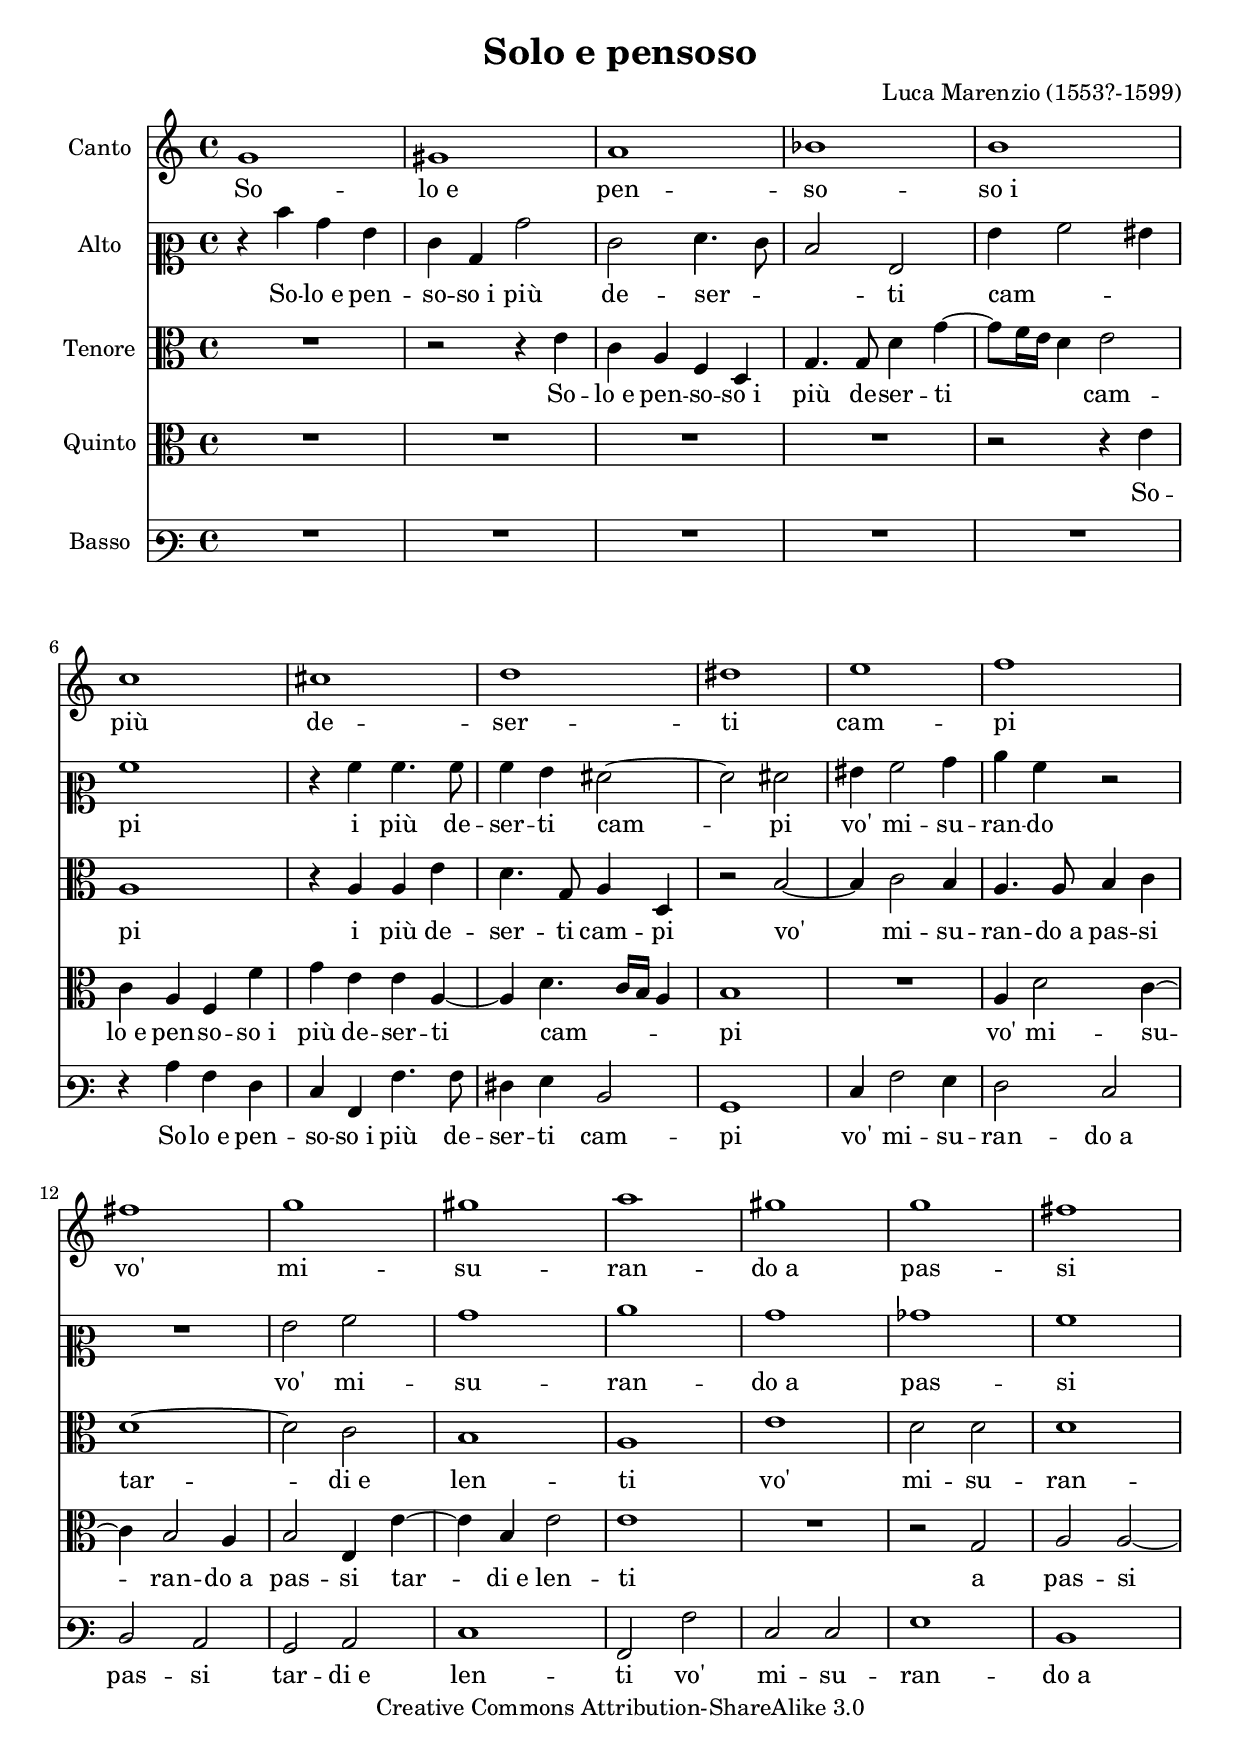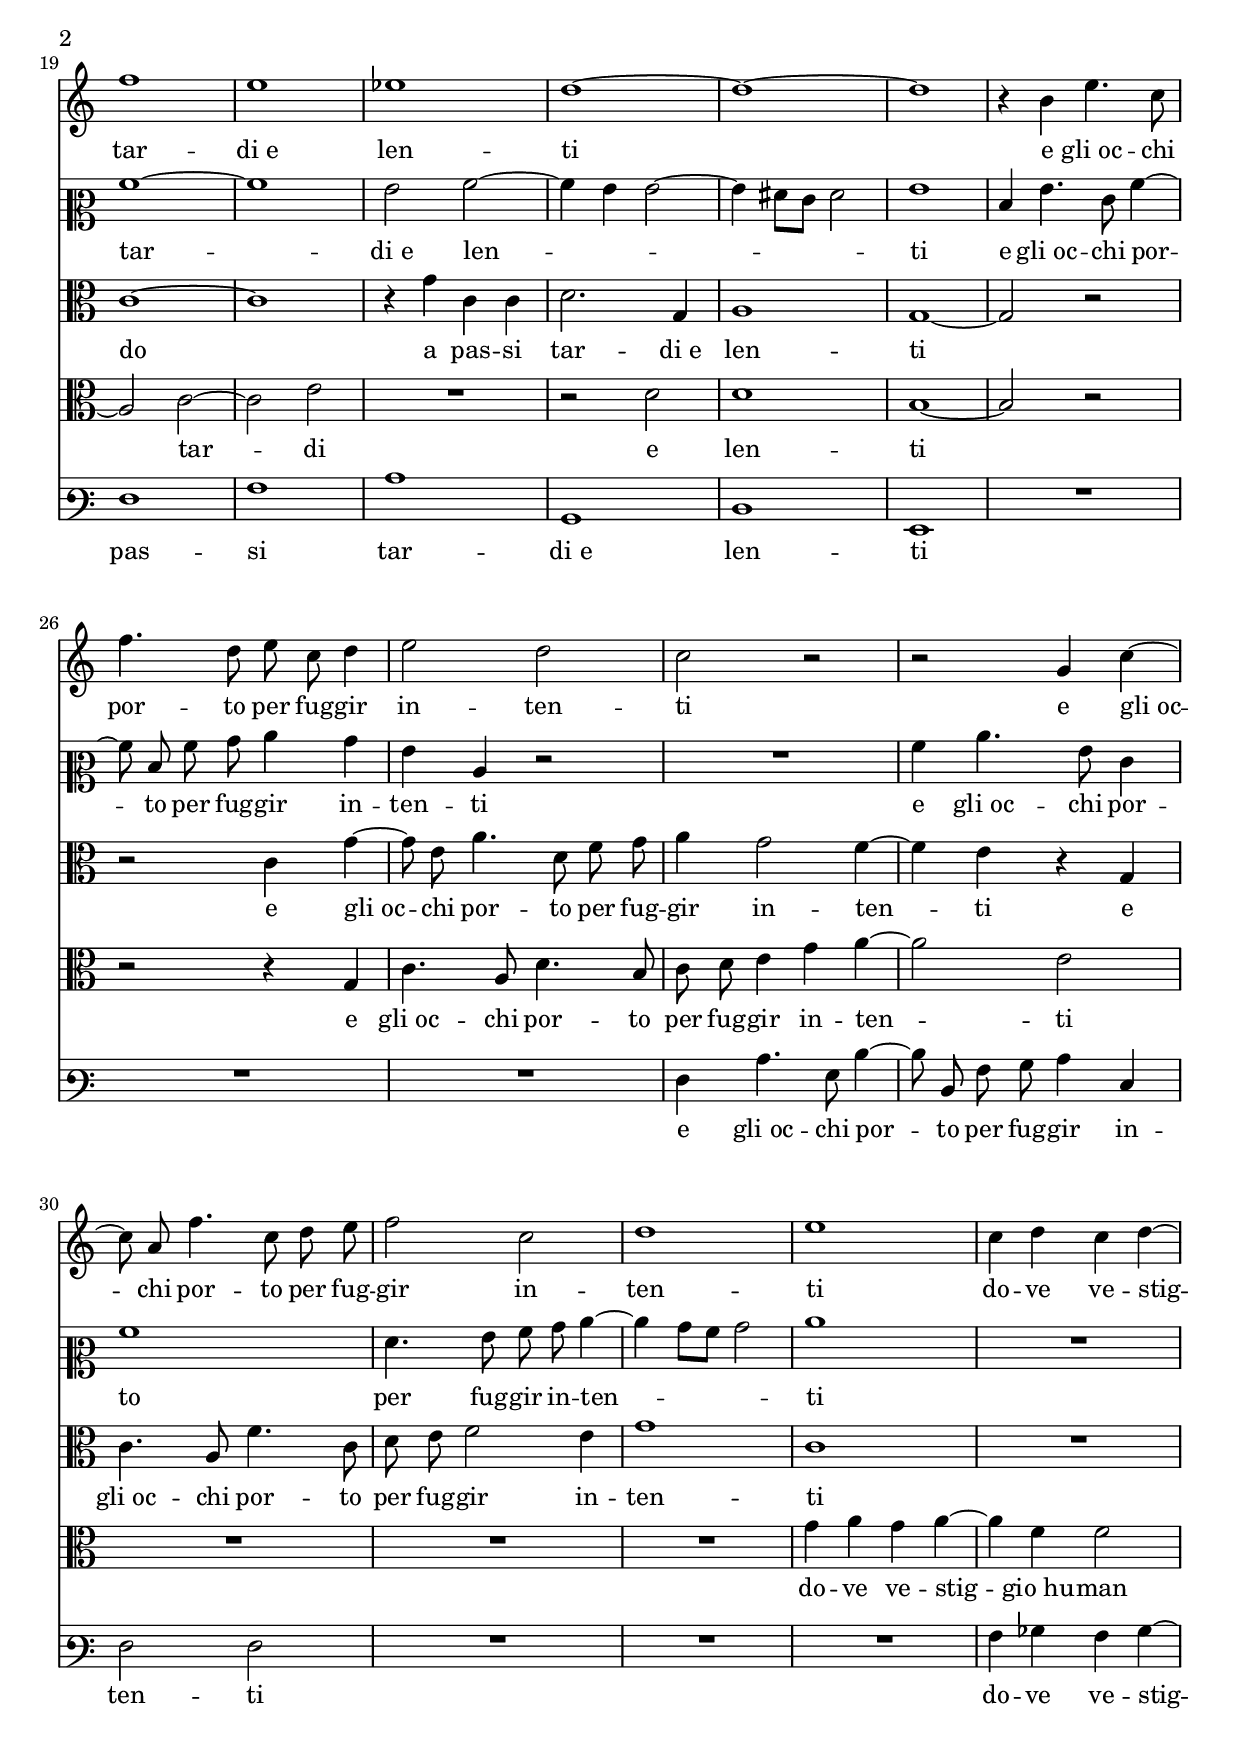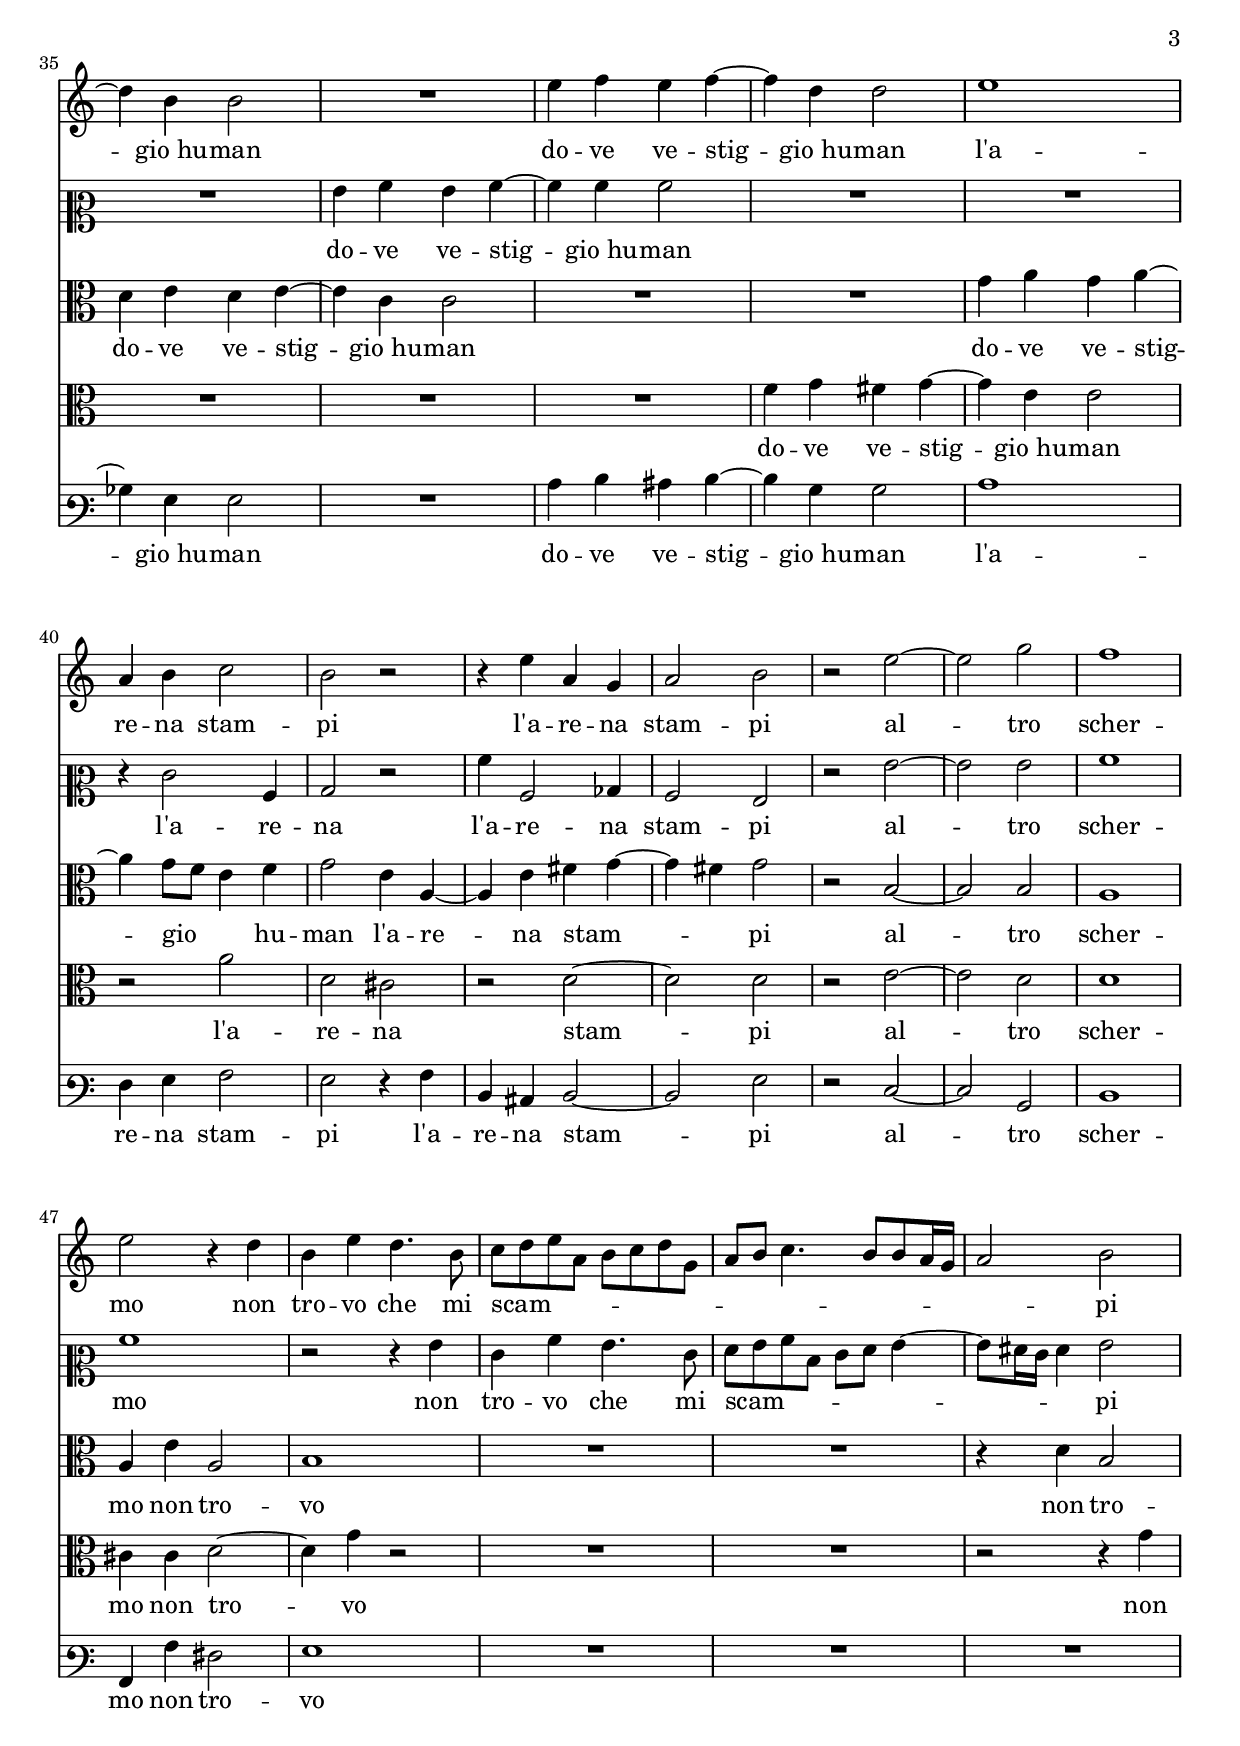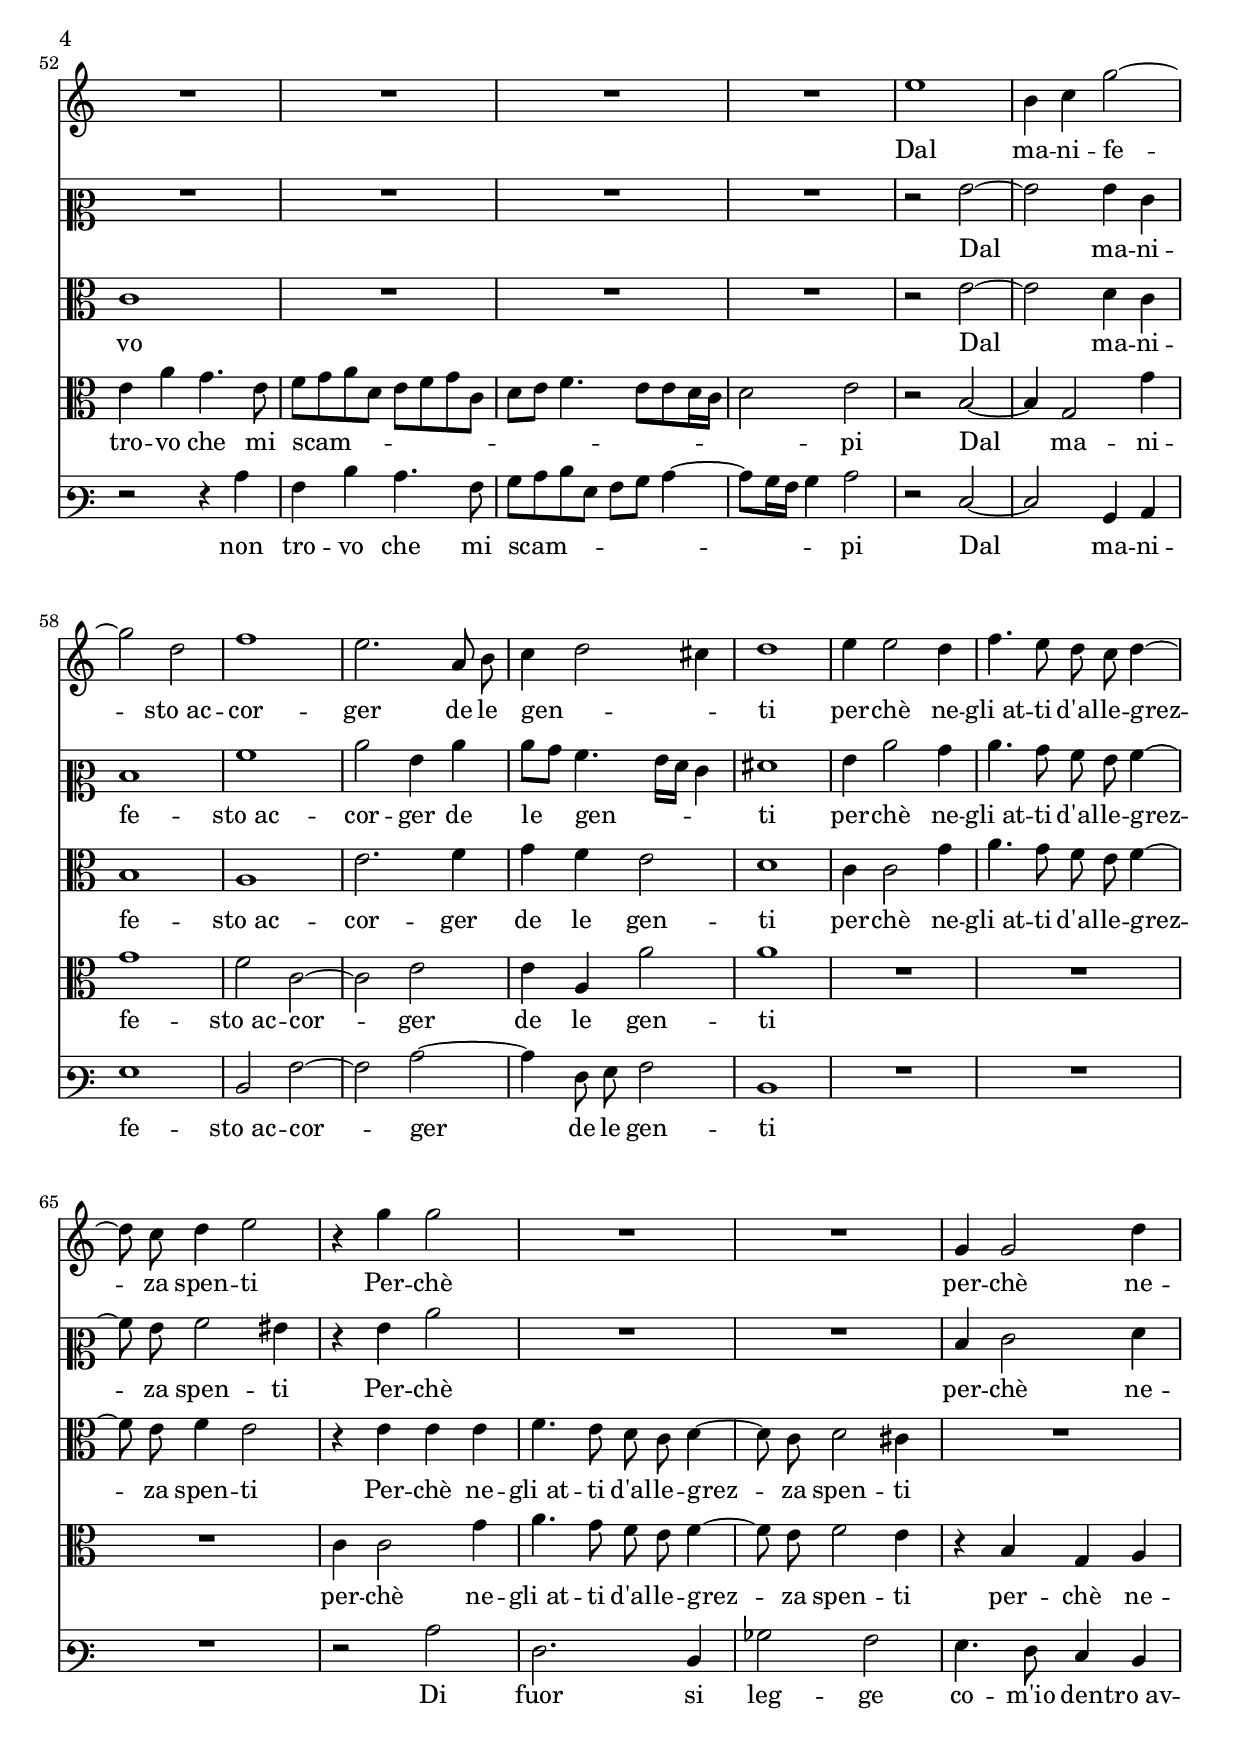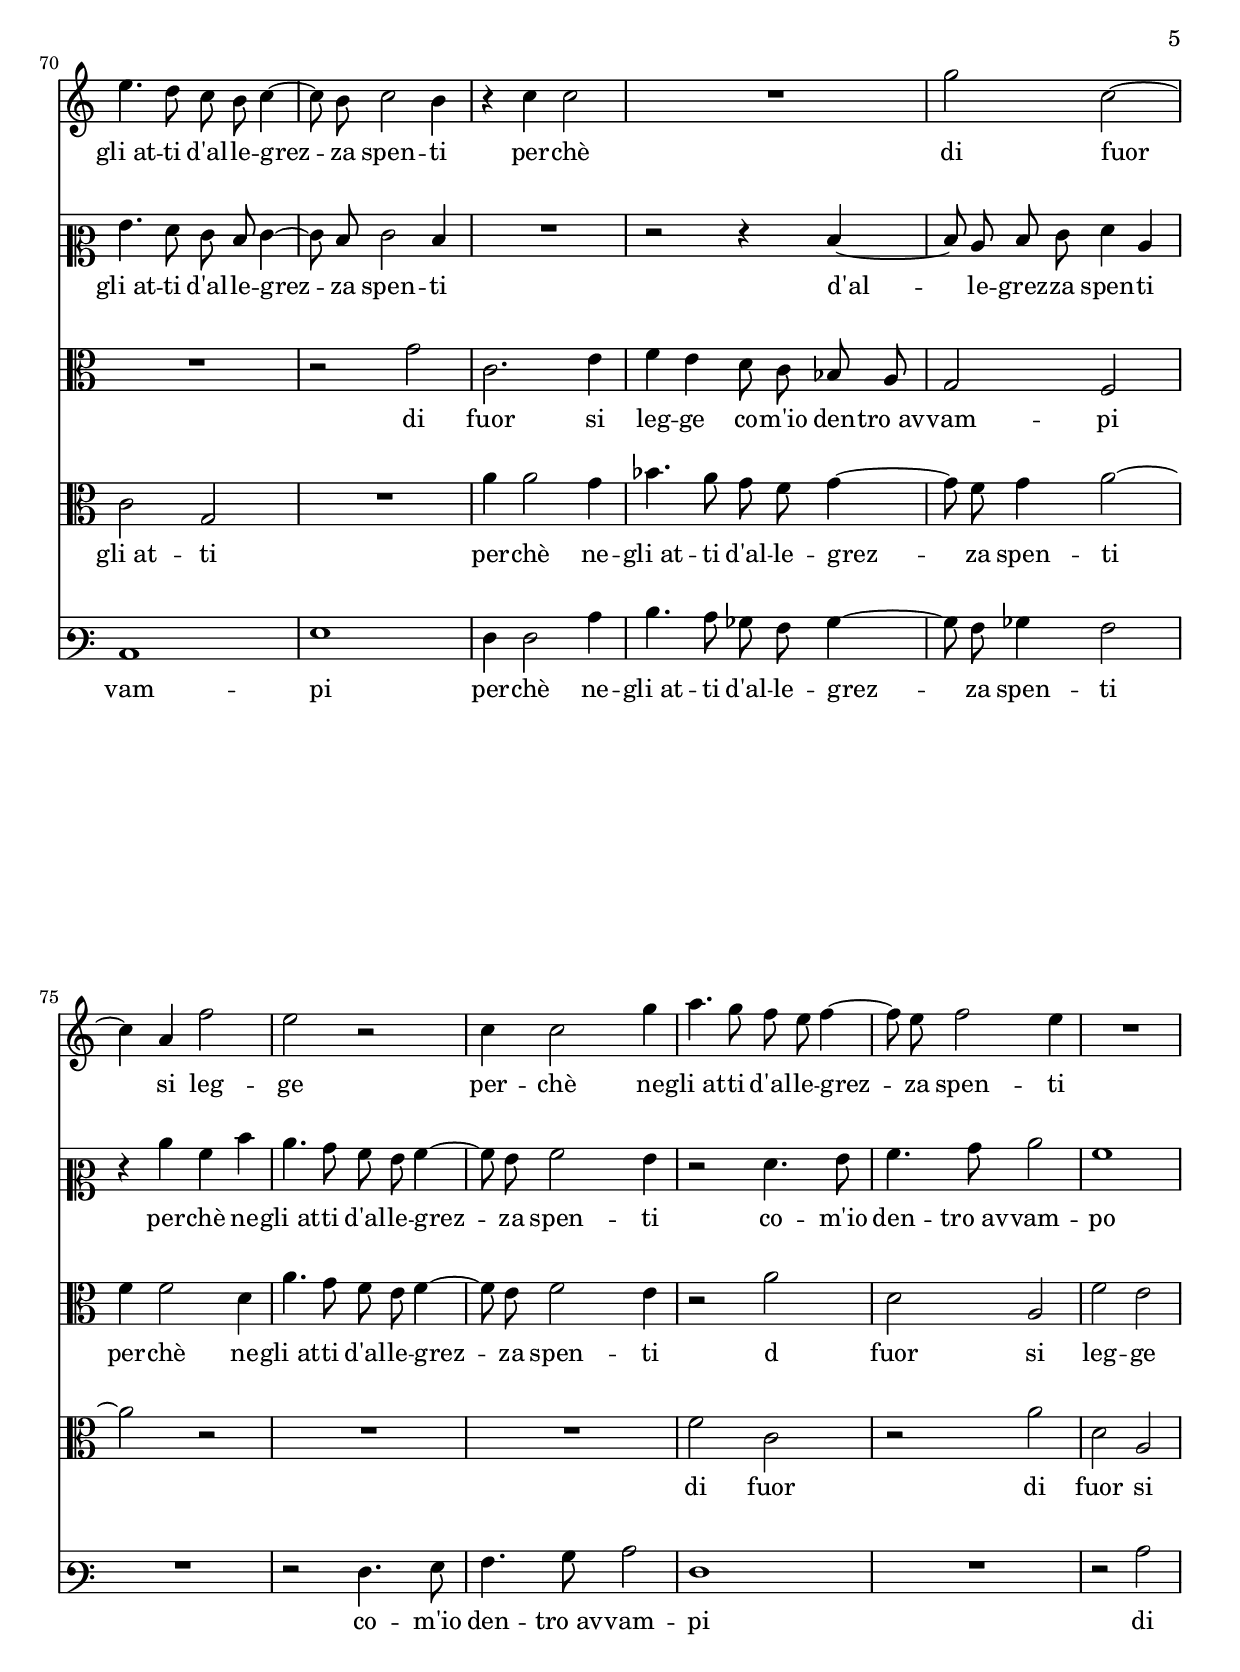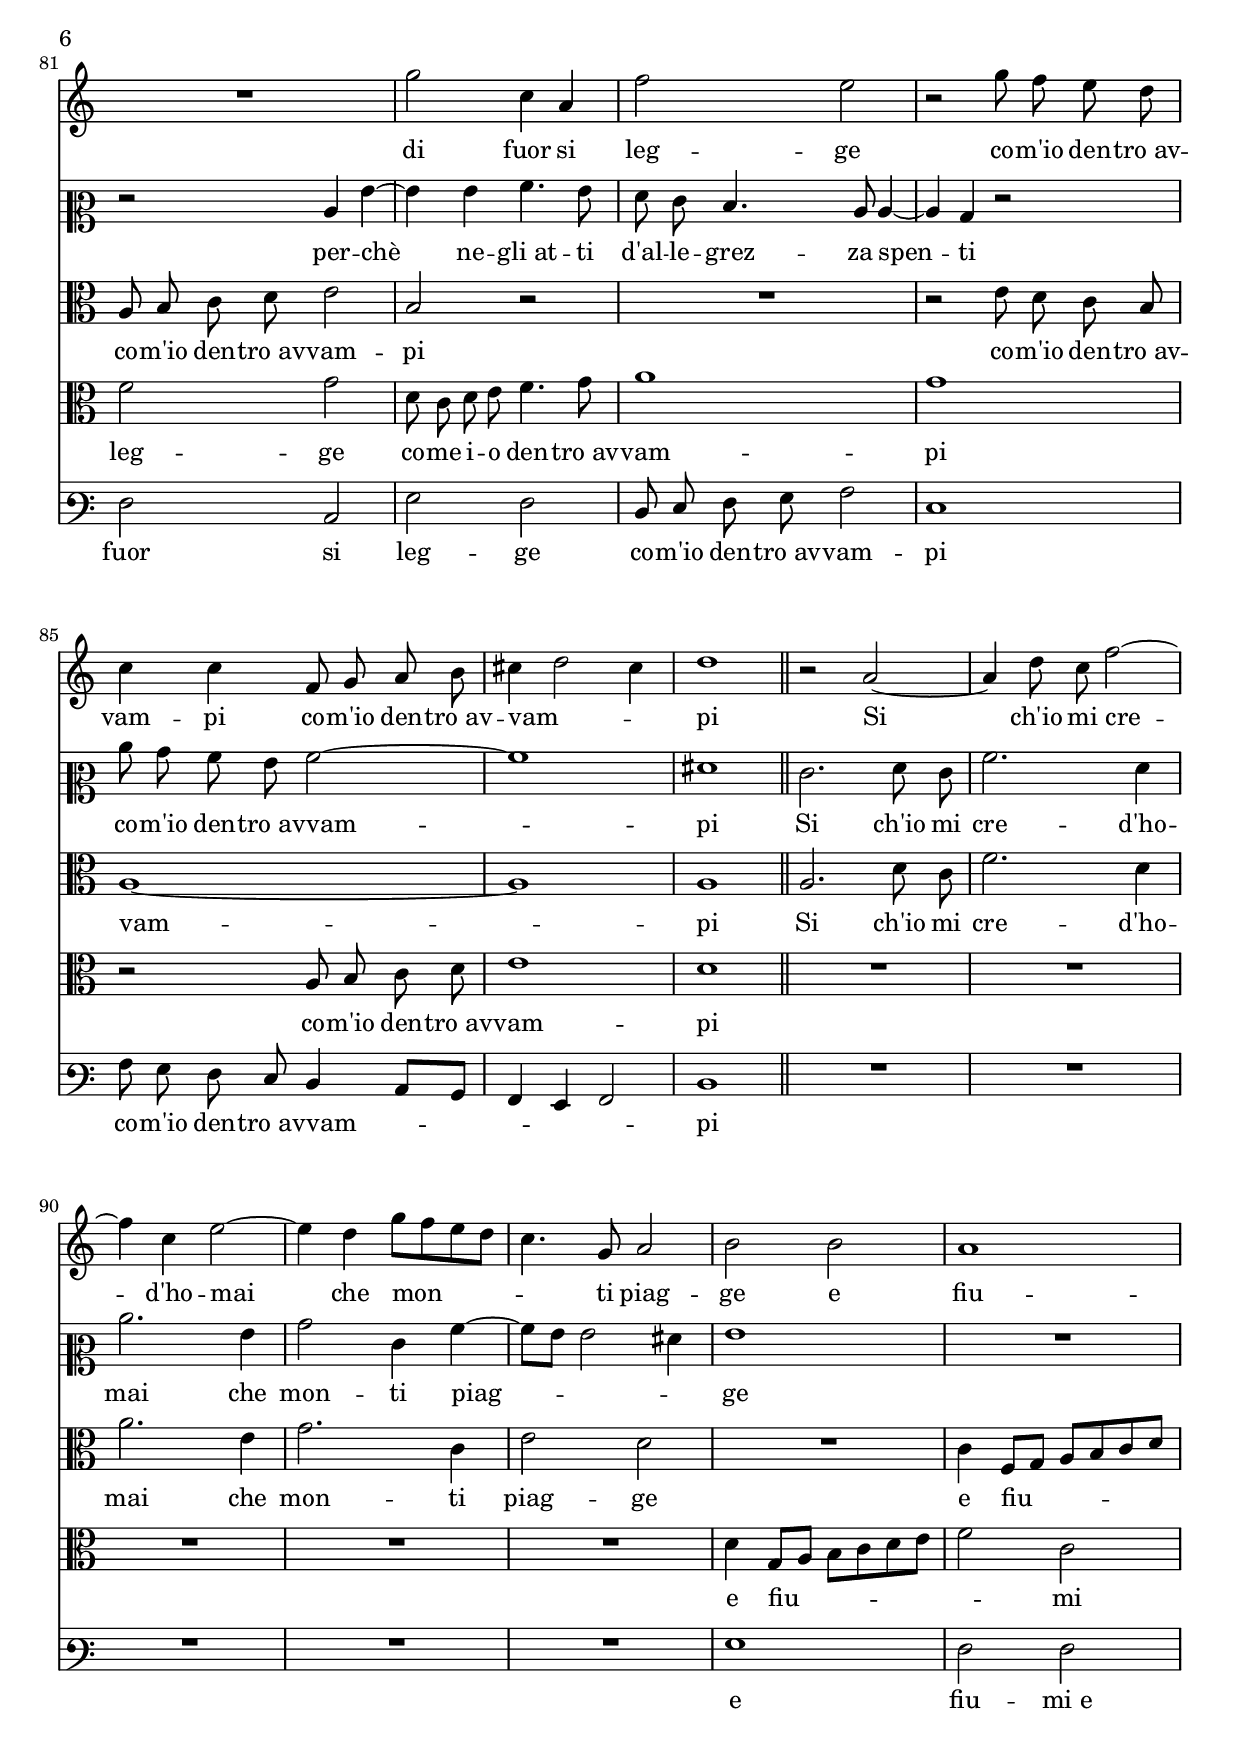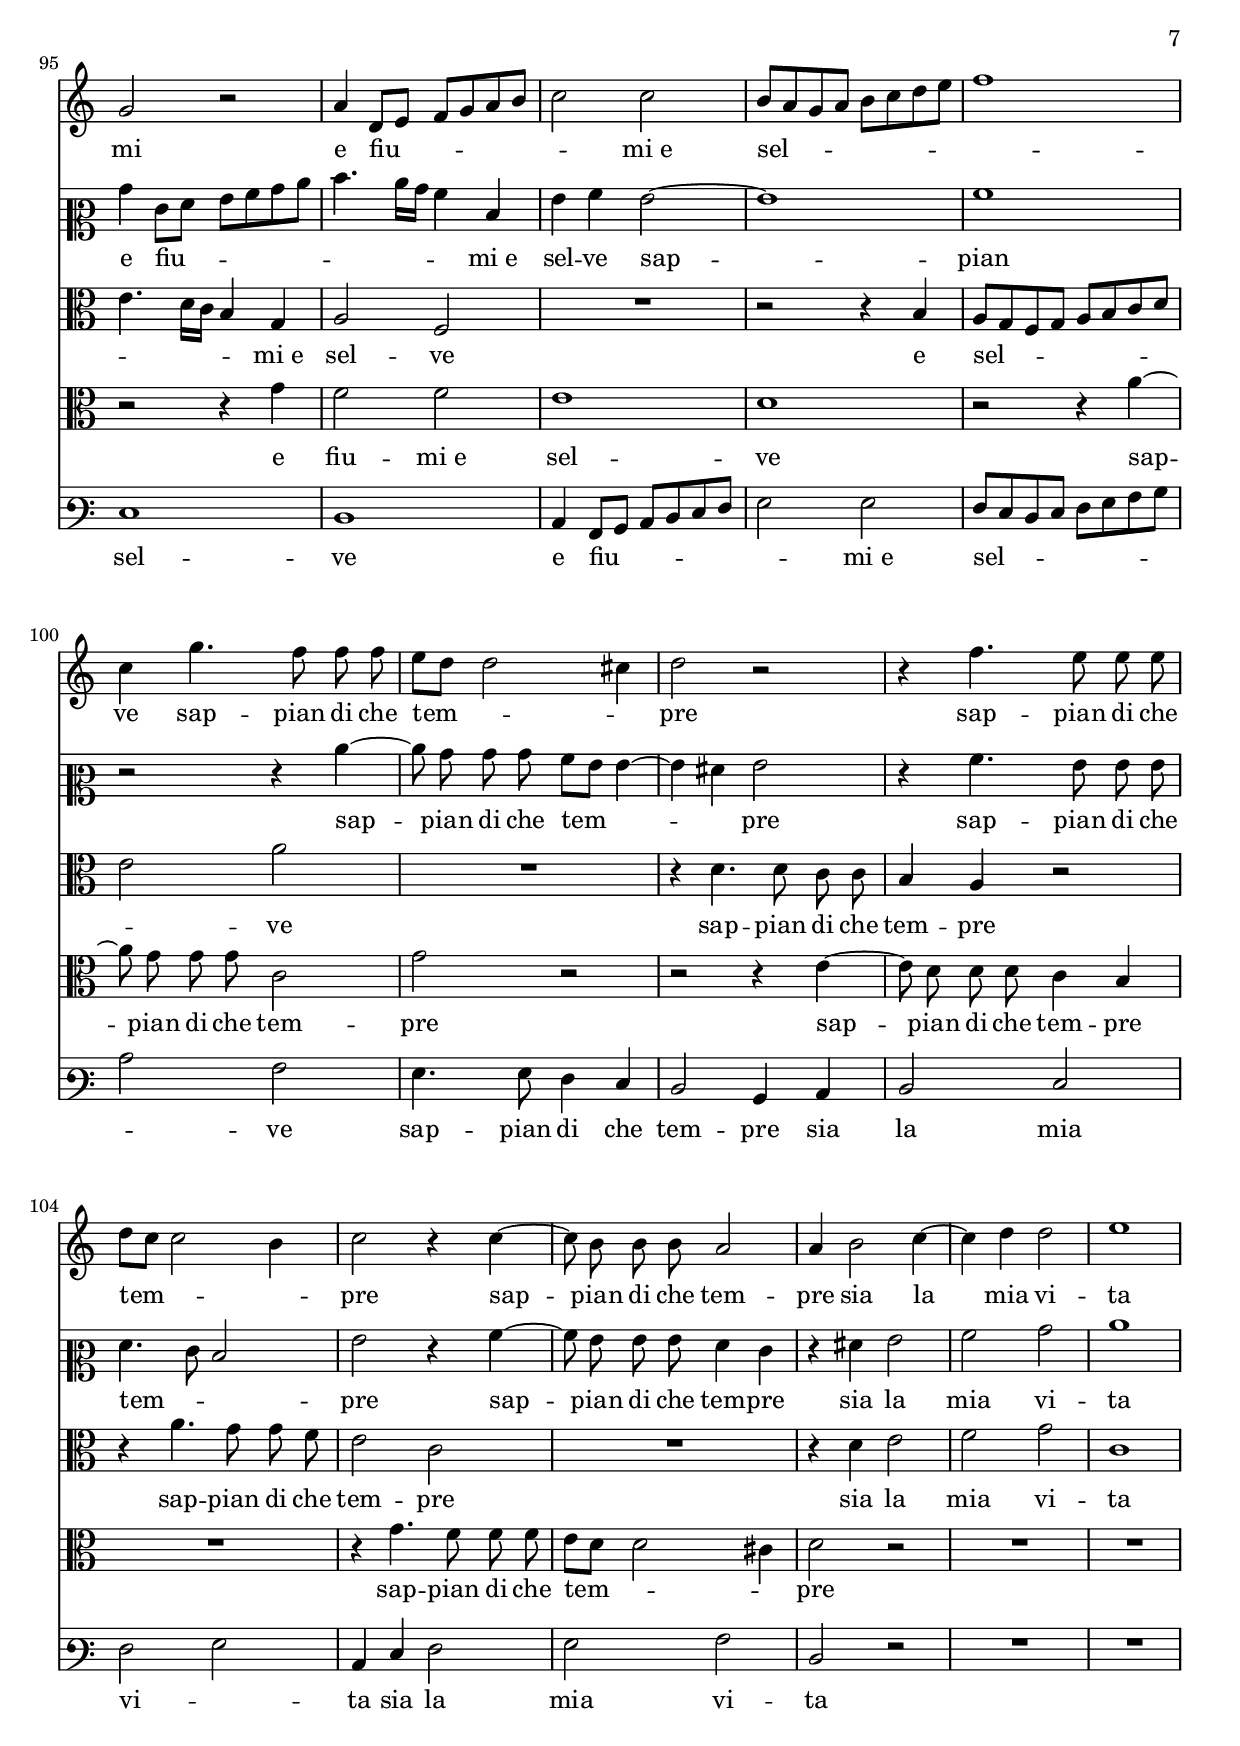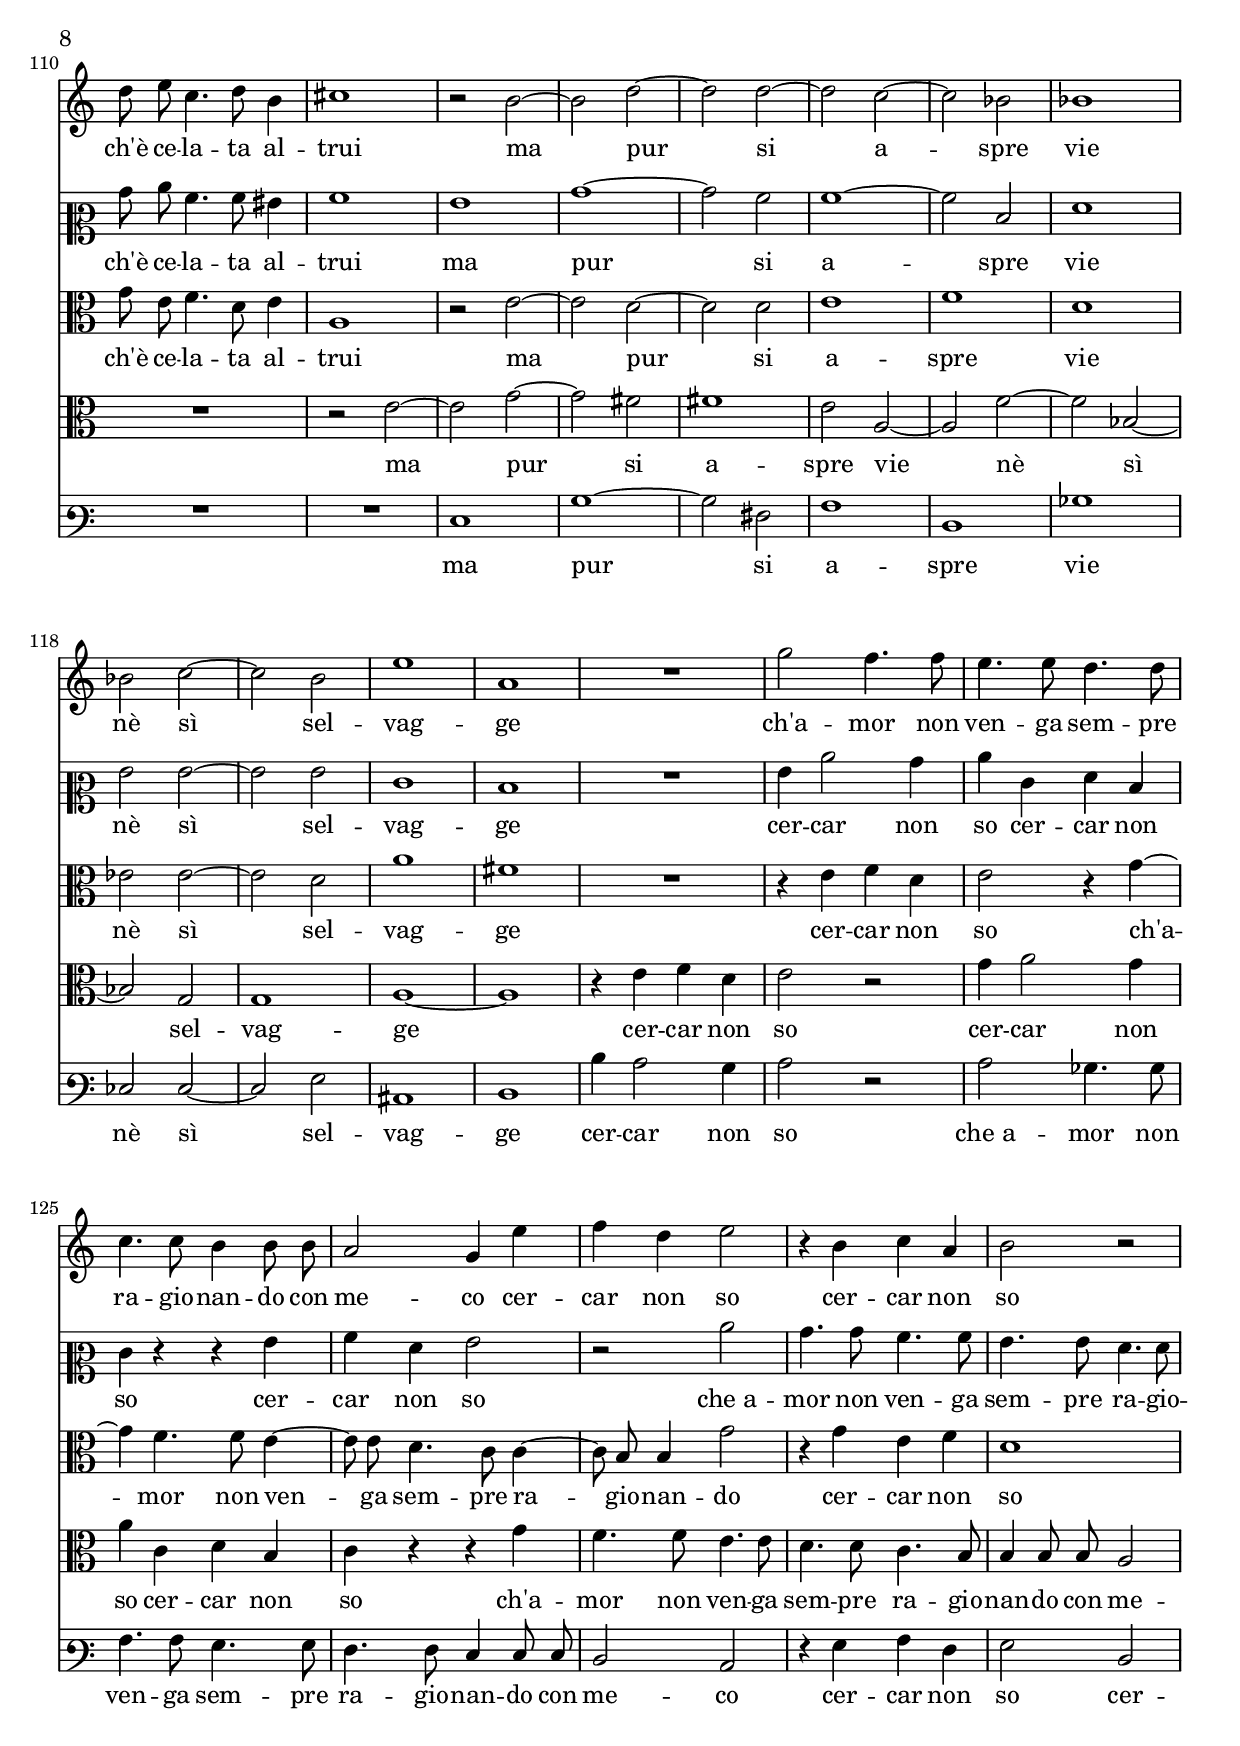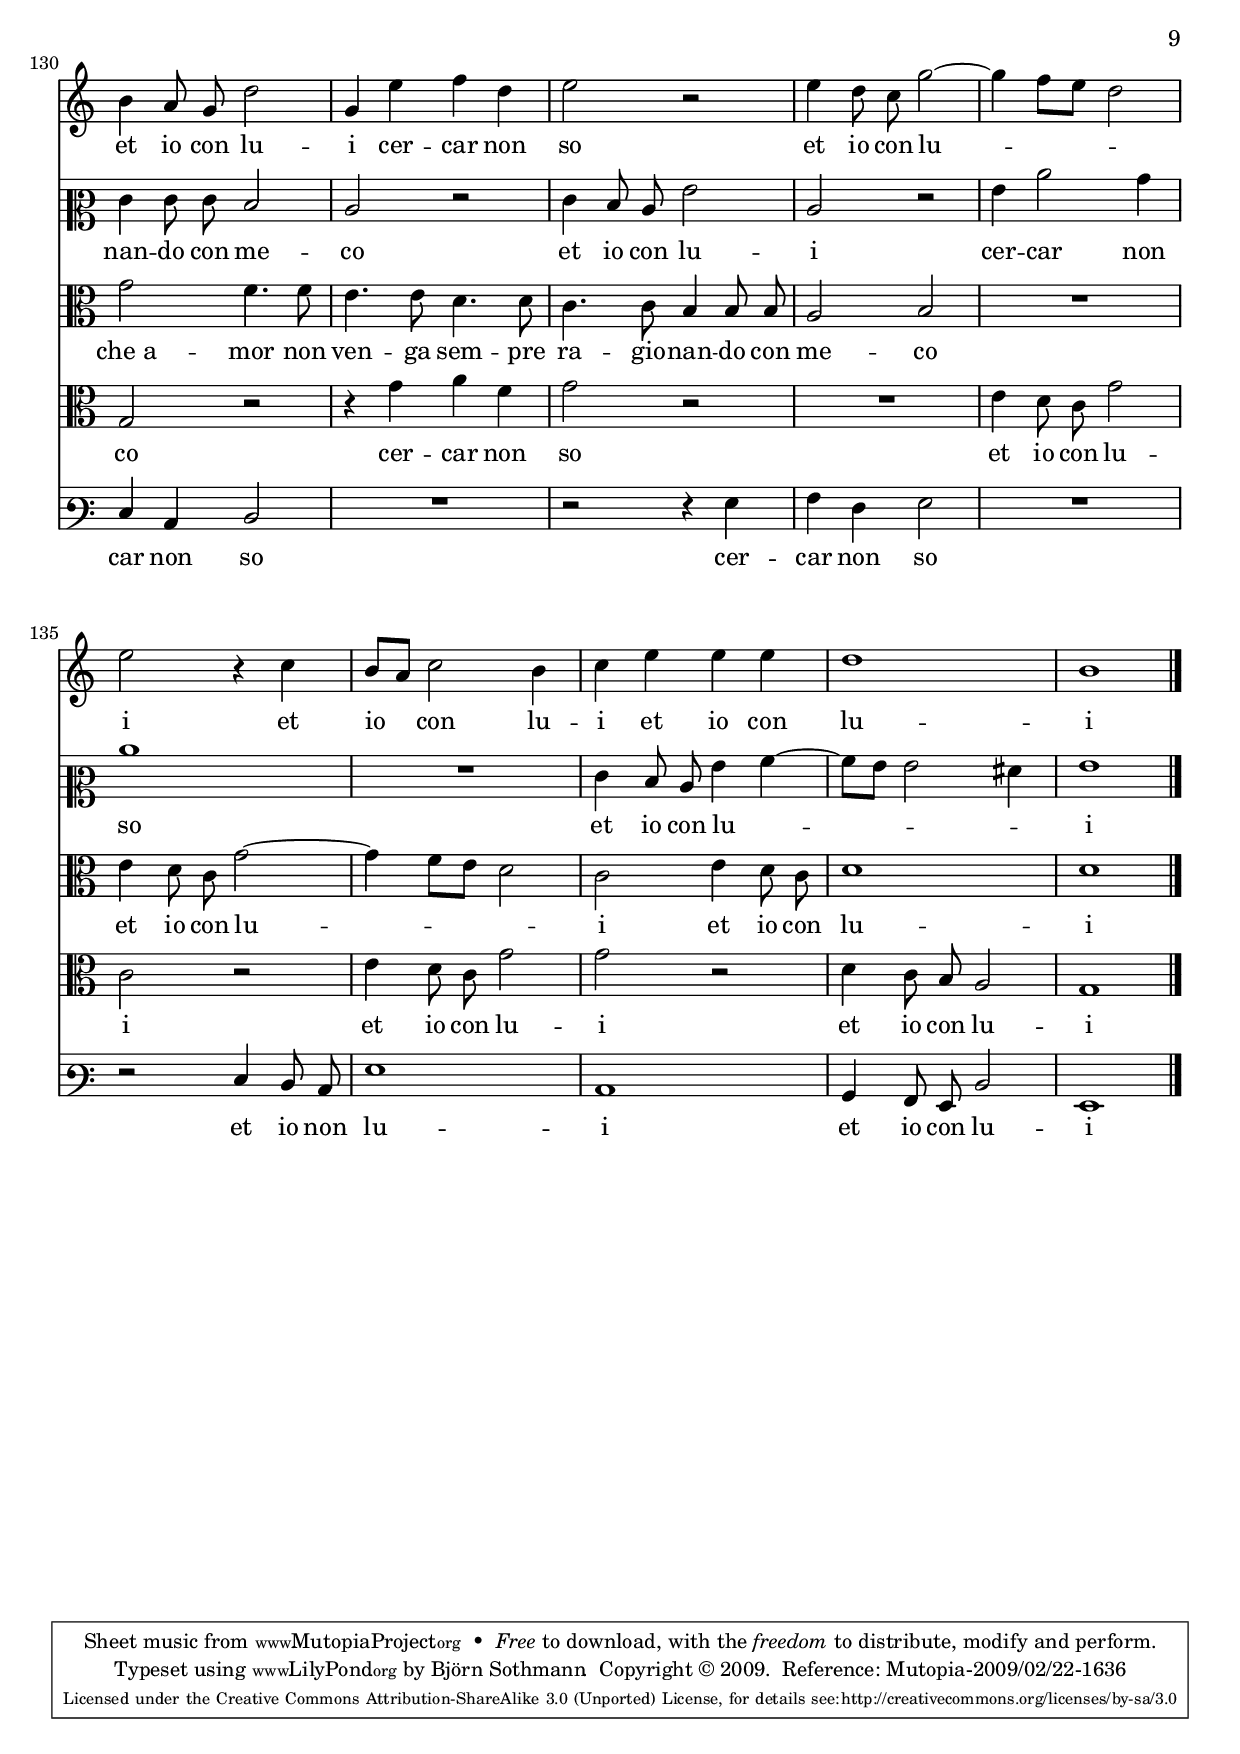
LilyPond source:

\version "2.12.1"

\header {
	title = "Solo e pensoso"
	composer = "Luca Marenzio (1553?-1599)"
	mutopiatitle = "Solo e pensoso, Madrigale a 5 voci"
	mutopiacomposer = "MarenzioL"
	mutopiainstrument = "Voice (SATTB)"
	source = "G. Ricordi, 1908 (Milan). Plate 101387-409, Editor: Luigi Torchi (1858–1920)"
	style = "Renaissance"
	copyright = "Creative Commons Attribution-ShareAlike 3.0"
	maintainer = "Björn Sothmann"
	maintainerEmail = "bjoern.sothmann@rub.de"
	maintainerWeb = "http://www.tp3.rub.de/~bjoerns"
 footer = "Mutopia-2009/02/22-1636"
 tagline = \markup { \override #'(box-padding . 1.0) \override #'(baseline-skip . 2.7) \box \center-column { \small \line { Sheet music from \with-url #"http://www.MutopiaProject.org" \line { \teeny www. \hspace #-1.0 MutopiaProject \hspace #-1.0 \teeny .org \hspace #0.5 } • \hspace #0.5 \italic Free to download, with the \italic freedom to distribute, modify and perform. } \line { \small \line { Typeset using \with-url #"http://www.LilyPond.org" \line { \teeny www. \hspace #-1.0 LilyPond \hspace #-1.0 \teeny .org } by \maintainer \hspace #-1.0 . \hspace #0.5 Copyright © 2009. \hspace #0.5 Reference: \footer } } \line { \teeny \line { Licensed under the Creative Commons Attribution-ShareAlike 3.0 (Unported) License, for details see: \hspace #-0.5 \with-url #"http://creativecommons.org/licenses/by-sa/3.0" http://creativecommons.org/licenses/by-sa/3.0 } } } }
}

\include "deutsch.ly"

verseCan= \lyricmode {
So -- lo_e pen -- so -- so_i più de -- ser -- ti cam -- pi vo' mi -- su -- ran -- do_a pas -- si tar -- di_e len -- ti e gli_oc -- chi por -- to per fug -- gir in -- ten -- ti e gli_oc -- chi por -- to per fug -- gir in -- ten -- ti do -- ve ve -- stig -- gio_hu -- man do -- ve ve -- stig -- gio_hu -- man l'a -- re -- na stam -- pi l'a -- re -- na stam -- pi al -- tro scher -- mo non tro -- vo che mi scam -- pi Dal ma -- ni -- fe -- sto_ac -- cor -- ger de le gen -- ti per -- chè ne -- gli_at -- ti d'al -- le -- grez -- za spen -- ti Per -- chè per -- chè ne -- gli_at -- ti d'al -- le -- grez -- za spen -- ti per -- chè di fuor si leg -- ge per -- chè ne -- gli_at -- ti d'al -- le -- grez -- za spen -- ti di fuor si leg -- ge co -- m'io den -- tro_av -- vam -- pi co -- m'io den -- tro_av -- vam -- pi Si ch'io mi cre -- d'ho -- mai che mon -- ti piag -- ge e fiu -- mi e fiu -- mi_e sel -- ve sap -- pian di che tem -- pre sap -- pian di che tem -- pre sap -- pian di che tem -- pre sia la mia vi -- ta ch'è ce -- la -- ta al -- trui ma pur si a -- spre vie nè sì sel -- vag -- ge ch'a -- mor non ven -- ga sem -- pre ra -- gio -- nan -- do con me -- co cer -- car non so cer -- car non so et io con lu -- i cer -- car non so et io con lu -- i et io con lu -- i et io con lu -- i
}

verseAlt= \lyricmode {
So -- lo_e pen -- so -- so_i più de -- ser -- ti cam -- pi i più de -- ser -- ti cam -- pi vo' mi -- su -- ran -- do vo' mi -- su -- ran -- do_a pas -- si tar -- di_e len -- ti e gli_oc -- chi por -- to per fug -- gir in -- ten -- ti e gli_oc -- chi por -- to per fug -- gir in -- ten -- ti do -- ve ve -- stig -- gio_hu -- man l'a -- re -- na l'a -- re -- na stam -- pi al -- tro scher -- mo non tro -- vo che mi scam -- pi Dal ma -- ni -- fe -- sto_ac -- cor -- ger de le gen -- ti per -- chè ne -- gli_at -- ti d'al -- le -- grez -- za spen -- ti Per -- chè per -- chè ne -- gli_at -- ti d'al -- le -- grez -- za spen -- ti d'al -- le -- grez -- za spen -- ti per -- chè ne -- gli_at -- ti d'al -- le -- grez -- za spen -- ti co -- m'io den -- tro_av -- vam -- po per -- chè ne -- gli_at -- ti d'al -- le -- grez -- za spen -- ti co -- m'io den -- tro_av -- vam -- pi Si ch'io mi cre -- d'ho -- mai che mon -- ti piag -- ge e fiu -- mi_e sel -- ve sap -- pian sap -- pian di che tem -- pre sap -- pian di che tem -- pre sap -- pian di che tem -- pre sia la mia vi -- ta ch'è ce -- la -- ta al -- trui ma pur si a -- spre vie nè sì sel -- vag -- ge cer -- car non so cer -- car non so cer -- car non so che_a -- mor non ven -- ga sem -- pre ra -- gio -- nan -- do con me -- co et io con lu -- i cer -- car non so et io con lu -- i
}

verseTen= \lyricmode {
So -- lo_e pen -- so -- so_i più de -- ser -- ti cam -- pi i più de -- ser -- ti cam -- pi vo' mi -- su -- ran -- do_a pas -- si tar -- di_e len -- ti vo' mi -- su -- ran -- do a pas -- si tar -- di_e len -- ti e gli_oc -- chi por -- to per fug -- gir in -- ten -- ti e gli_oc -- chi por -- to per fug -- gir in -- ten -- ti do -- ve ve -- stig -- gio_hu -- man do -- ve ve -- stig -- gio hu -- man l'a -- re -- na stam -- pi al -- tro scher -- mo non tro -- vo non tro -- vo Dal ma -- ni -- fe -- sto_ac -- cor -- ger de le gen -- ti per -- chè ne -- gli_at -- ti d'al -- le -- grez -- za spen -- ti Per -- chè ne -- gli_at -- ti d'al -- le -- grez -- za spen -- ti di fuor si leg -- ge co -- m'io den -- tro_av -- vam -- pi per -- chè ne -- gli_at -- ti d'al -- le -- grez -- za spen -- ti d fuor si leg -- ge co -- m'io den -- tro_av -- vam -- pi co -- m'io den -- tro_av -- vam -- pi Si ch'io mi cre -- d'ho -- mai che mon -- ti piag -- ge e fiu -- mi_e sel -- ve e sel -- ve sap -- pian di che tem -- pre sap -- pian di che tem -- pre sia la mia vi -- ta ch'è ce -- la -- ta al -- trui ma pur si a -- spre vie nè sì sel -- vag -- ge cer -- car non so ch'a -- mor non ven -- ga sem -- pre ra -- gio -- nan -- do cer -- car non so che_a -- mor non ven -- ga sem -- pre ra -- gio -- nan -- do con me -- co et io con lu -- i et io con lu -- i
}

verseQui= \lyricmode {
So -- lo_e pen -- so -- so_i più de -- ser -- ti cam -- pi vo' mi -- su -- ran -- do_a pas -- si tar -- di_e len -- ti a pas -- si tar -- di e len -- ti e gli_oc -- chi por -- to per fug -- gir in -- ten -- ti do -- ve ve -- stig -- gio_hu -- man do -- ve ve -- stig -- gio_hu -- man l'a -- re -- na stam -- pi al -- tro scher -- mo non tro -- vo non tro -- vo che mi scam -- pi Dal ma -- ni -- fe -- sto_ac -- cor -- ger de le gen -- ti per -- chè ne -- gli_at -- ti d'al -- le -- grez -- za spen -- ti per -- chè ne -- gli_at -- ti per -- chè ne -- gli_at -- ti d'al -- le -- grez -- za spen -- ti di fuor di fuor si leg -- ge co -- me i -- o den -- tro_av -- vam -- pi co -- m'io den -- tro_av -- vam -- pi e fiu -- mi e fiu -- mi_e sel -- ve sap -- pian di che tem -- pre sap -- pian di che tem -- pre sap -- pian di che tem -- pre ma pur si a -- spre vie nè sì sel -- vag -- ge cer -- car non so cer -- car non so cer -- car non so ch'a -- mor non ven -- ga sem -- pre ra -- gio -- nan -- do con me -- co cer -- car non so et io con lu -- i et io con lu -- i et io con lu -- i
}

verseBas= \lyricmode {
So -- lo_e pen -- so -- so_i più de -- ser -- ti cam -- pi vo' mi -- su -- ran -- do_a pas -- si tar -- di_e len -- ti vo' mi -- su -- ran -- do_a pas -- si tar -- di_e len -- ti e gli_oc -- chi por -- to per fug -- gir in -- ten -- ti do -- ve ve -- stig -- gio_hu -- man do -- ve ve -- stig -- gio_hu -- man l'a -- re -- na stam -- pi l'a -- re -- na stam -- pi al -- tro scher -- mo non tro -- vo non tro -- vo che mi scam -- pi Dal ma -- ni -- fe -- sto_ac -- cor -- ger de le gen -- ti Di fuor si leg -- ge co -- m'io den -- tro_av -- vam -- pi per -- chè ne -- gli_at -- ti d'al -- le -- grez -- za spen -- ti co -- m'io den -- tro_av -- vam -- pi di fuor si leg -- ge co -- m'io den -- tro_av -- vam -- pi co -- m'io den -- tro_av -- vam -- pi e fiu -- mi_e sel -- ve e fiu -- mi_e sel -- ve sap -- pian di che tem -- pre sia la mia vi -- ta sia la mia vi -- ta ma pur si a -- spre vie nè sì sel -- vag -- ge cer -- car non so che_a -- mor non ven -- ga sem -- pre ra -- gio -- nan -- do con me -- co cer -- car non so cer -- car non so cer -- car non so et io non lu -- i et io con lu -- i
}


staffCanto = \new Staff  {
	\time 4/4
	\override Score.MetronomeMark #'stencil = ##f
	\tempo 4 = 120 
	\set Staff.instrumentName="Canto"
	\set Staff.midiInstrument="oboe"
	\key c \major
	\clef treble
	\relative c'' { 	
		\context Voice = "melodyCan" {
			\dynamicUp
			\autoBeamOff
			g1 |
			gis |
			a |
			b |
			h |
			c |
			cis |
			d |
			dis |
			e |
			f |
			fis |
			g |
			gis |
			a |
			gis |
			g |
			fis |
			f |
			e |
			es |
			d~ |
			d~ |
			d |
			r4 h e4. c8 |
			f4. d8 e c d4 |
			e2 d |
			c r |
			r g4 c~ |
			c8 a f'4. c8 d e |
			f2 c |
			d1 |
			e |
			c4 d c d~ |
			d h h2 |
			R1 |
			e4 f e f~ |
			f d d2 |
			e1 |
			a,4 h c2 |
			h r |
			r4 e a, g |
			a2 h |
			r e2~ |
			e g |
			f1 e2 r4 d |
			h e d4. h8 |
			c[\melisma d e a,] h[ c d g,] |
			a[ h] c4. h8[ h a16 g] |
			a2\melismaEnd h |
			R1*4 |
			e1 |
			h4 c g'2~ |
			g d |
			f1 |
			e2. a,8 h |
			c4\melisma d2 cis4\melismaEnd |
			d1 |
			e4 e2 d4 |
			f4. e8 d c d4~ |
			d8 c d4 e2 |
			r4 g g2 |
			R1*2 |
			g,4 g2 d'4 |
			e4. d8 c h c4~ |
			c8 h c2 h4 |
			r4 c c2 |
			R1 |
			g'2 c,~ |
			c4 a f'2 |
			e r |
			c4 c2 g'4 |
			a4. g8 f e f4~ |
			f8 e f2 e4 |
			R1*2 |
			g2 c,4 a |
			f'2 e |
			r g8 f e d |
			c4 c f,8 g a h |
			cis4\melisma d2 cis4\melismaEnd |
			d1 \bar "||"
			r2 a~ |
			a4 d8 c f2~ |
			f4 c e2~ |
			e4 d g8[\melisma f e d] |
			c4.\melismaEnd g8 a2 |
			h h |
			a1 |
			g2 r |
			a4 d,8[\melisma e] f[ g a h] |
			c2\melismaEnd c |
			h8[\melisma a g a ] h[ c d e] |
			f1\melismaEnd |
			c4 g'4. f8 f f |
			e[\melisma d] d2 cis4\melismaEnd |
			d2 r |
			r4 f4. e8 e e |
			d[\melisma c] c2 h4\melismaEnd |
			c2 r4 c~ |
			c8 h h h a2 |
			a4 h2 c4~ |
			c d d2 |
			e1 |
			d8 e c4. d8 h4 |
			cis1 |
			r2 h~ |
			h d~ |
			d d~ |
			d c~ |
			c b |
			b1 |
			b2 c~ |
			c h |
			e1 |
			a, |
			R1 |
			g'2 f4. f8 |
			e4. e8 d4. d8 |
			c4. c8 h4 h8 h |
			a2 g4 e' |
			f d e2 |
			r4 h c a |
			h2 r |
			h4 a8 g d'2 |
			g,4 e' f d |
			e2 r |
			e4 d8 c g'2~\melisma |
			g4 f8[ e] d2\melismaEnd |
			e r4 c |
			h8[ a] c2 h4 |
			c e e e |
			d1 |
			h |
		}

	\bar "|."
	}

}

staffAlto = \new Staff  {
	\set Staff.instrumentName="Alto"
	\set Staff.midiInstrument="oboe"
	\key c \major
	\clef mezzosoprano
	\relative c'' { 	
		\context Voice = "melodyAlt" {
			\dynamicUp
			\autoBeamOff
			r4 d h g |
			e h h'2 |
			e, f4.\melisma e8 |
			d2\melismaEnd g, |
			g'4\melisma a2 gis4\melismaEnd |
			a1 |
			r4 a a4. a8 |
			a4 g fis2~ |
			fis fis |
			gis4 a2 h4 |
			c a r2 |
			R1 |
			g2 a |
			h1 |
			c |
			h |
			b |
			a |
			a~ |
			a |
			g2 a~\melisma |
			a4 g g2~ |
			g4 fis8[ e] fis2\melismaEnd |
			g1 |
			d4 g4. e8 a4~ |
			a8 d, a' h c4 h |
			g c, r2 |
			R1 |
			a'4 c4. g8 e4 |
			a1 |
			f4. g8 a h c4~\melisma |
			c h8[ a] h2\melismaEnd |
			c1 |
			R1*2 |
			g4 a g a~ |
			a a a2 |
			R1*2 |
			r4 e2 a,4 |
			h2 r |
			a'4 a,2 b4 |
			a2 g |
			r g'~ |
			g g |
			a1 |
			a |
			r2 r4 g |
			e a g4. e8 |
			f[\melisma g a d,] e[ f] g4~ |
			g8[ fis16 e] fis4\melismaEnd g2 |
			R1*4 |
			r2 g~ |
			g g4 e |
			d1 |
			a' |
			c2 g4 c |
			c8[ h] a4.\melisma g16[ f] e4\melismaEnd |
			fis1 |
			g4 c2 h4 |
			c4. h8 a g a4~ |
			a8 g a2 gis4 |
			r4 g c2 |
			R1*2 |
			d,4 e2 f4 |
			g4. f8 e d e4~ |
			e8 d e2 d4 |
			R1 |
			r2 r4 d~ |
			d8 c d e f4 c |
			r c' a d |
			c4. h8 a g a4~ |
			a8 g a2 g4 |
			r2 f4. g8 |
			a4. h8 c2 |
			a1 |
			r2 c,4 g'~ |
			g g a4. g8 |
			f e d4. c8 c4~|
			c h r2 |
			c'8 h a g a2~ |
			a1 |
			fis \bar "||"
			e2. f8 e |
			a2. f4 |
			c'2. g4 |
			h2 e,4 a~\melisma |
			a8[ g] g2 fis4\melismaEnd |
			g1 |
			R1 |
			h4 e,8[\melisma f] g[ a h c] |
			d4. c16[ h] a4\melismaEnd d,4 |
			g4 a g2~ |
			g1 |
			a |
			r2 r4 c~ |
			c8 h h h a[\melisma g] g4~ |
			g fis\melismaEnd g2 |
			r4 a4. g8 g g |
			f4.\melisma e8 d2\melismaEnd |
			g2 r4 a~ |
			a8 g g g f4 e |
			r fis g2 |
			a h |
			c1 |
			h8 c a4. a8 gis4 |
			a1 |
			g |
			h~ |
			h2 a |
			a1~ |
			a2 d, |
			f1 |
			g2 g~ |
			g g |
			e1 |
			d |
			R1 |
			g4 c2 h4 |
			c e, f d |
			e r r g |
			a f g2 |
			r c |
			h4. h8 a4. a8 |
			g4. g8 f4. f8 |
			e4 e8 e d2 |
			c r |
			e4 d8 c g'2 |
			c, r |
			g'4 c2 h4 |
			c1 |
			R1 |
			e,4 d8 c g'4\melisma a~ |
			a8[ g] g2 fis4\melismaEnd |
			g1 |
		}

	\bar "|."
	}

}

staffTenore = \new Staff  {
	\set Staff.instrumentName="Tenore"
	\set Staff.midiInstrument="oboe"
	\key c \major
	\clef alto
	\relative c' { 	
		\context Voice = "melodyTen" {
			\dynamicUp
			\autoBeamOff
			R1 |
			r2 r4 e |
			c a f d |
			g4. g8 d'4 g~\melisma |
			g8[ f16 e] d4\melismaEnd e2 |
			a,1 |
			r4 a a e' |
			d4. g,8 a4 d, |
			r2 h'~ |
			h4 c2 h4 |
			a4. a8 h4 c |
			d1~ |
			d2 c |
			h1 |
			a |
			e' |
			d2 d |
			d1 |
			c~ |
			c |
			r4 g' c, c |
			d2. g,4 |
			a1 |
			g~ |
			g2 r |
			r2 c4 g'~ |
			g8 e a4. d,8 f g |
			a4 g2 f4~ |
			f e r g, |
			c4. a8 f'4. c8 |
			d e f2 e4 |
			g1 |
			c, |
			R1 |
			d4 e d e~ |
			e c c2 |
			R1*2 |
			g'4 a g a~ |
			a g8[\melisma f] e4\melismaEnd f |
			g2 e4 a,~ |
			a4 e' fis\melisma g~ |
			g fis\melismaEnd g2 |
			r h,~ |
			h h |
			a1 |
			a4 e' a,2 |
			h1 |
			R1*2 |
			r4 d h2 |
			c1 |
			R1*3 |
			r2 e~ |
			e d4 c |
			h1 |
			a |
			e'2. f4 |
			g f e2 |
			d1 |
			c4 c2 g'4 |
			a4. g8 f e f4~ |
			f8 e f4 e2 |
			r4 e e e |
			f4. e8 d c d4~ |
			d8 c d2 cis4 |
			R1*2 |
			r2 g' |
			c,2. e4 |
			f4 e d8 c b a |
			g2 f |
			f'4 f2 d4 |
			a'4. g8 f e f4~ |
			f8 e f2 e4 |
			r2 a |
			d, a |
			f' e |
			a,8 h c d e2 |
			h r |
			R1 |
			r2 e8 d c h |
			a1~ |
			a |
			a \bar "||" |
			a2. d8 c |
			f2. d4 |
			a'2. e4 |
			g2. c,4 |
			e2 d |
			R1 |
			c4 f,8[\melisma g] a[ h c d] |
			e4. d16[c] h4\melismaEnd g |
			a2 f |
			R1 |
			r2 r4 h |
			a8[\melisma g f g] a[ h c d] |
			e2\melismaEnd a |
			R1 |
			r4 d,4. d8 c c |
			h4 a r2 |
			r4 a'4. g8 g f |
			e2 c |
			R1 |
			r4 d e2 |
			f g |
			c,1 |
			g'8 e f4. d8 e4 |
			a,1 |
			r2 e'~ |
			e d~ |
			d d |
			e1 |
			f |
			d |
			es2 es~ |
			es d |
			a'1 |
			fis |
			R1 |
			r4 e f d |
			e2 r4 g~ |
			g f4. f8 e4~ |
			e8 e d4. c8 c4~ |
			c8 h h4 g'2 |
			r4 g e f |
			d1 |
			g2 f4. f8 |
			e4. e8 d4. d8 |
			c4. c8 h4 h8 h 
			a2 h |
			R1 |
			e4 d8 c g'2~\melisma |
			g4 f8[ e] d2\melismaEnd |
			c e4 d8 c |
			d1 |
			d |
		}

	\bar "|."
	}

}

staffQuinto = \new Staff  {
	\set Staff.instrumentName="Quinto"
	\set Staff.midiInstrument="oboe"
	\key c \major
	\clef alto
	\relative c' { 	
		\context Voice = "melodyQui" {
			\dynamicUp
			\autoBeamOff
			R1*4 |
			r2 r4 e |
			c a f f' |
			g e e a,~ |
			a d4.\melisma c16[ h] a4\melismaEnd |
			h1 |
			R1 |
			a4 d2 c4~ |
			c h2 a4 |
			h2 e,4 e'~ |
			e h e2 |
			e1 |
			R1 |
			r2 g, |
			a a~ |
			a c~ |
			c e |
			R1 |
			r2 d |
			d1 |
			h~ |
			h2 r |
			r2 r4 g4 |
			c4. a8 d4. h8 |
			c d e4 g a~ |
			a2 e |
			R1*3 |
			g4 a g a~ |
			a f f2 |
			R1*3 |
			f4 g fis g~ |
			g e e2 |
			r a |
			d, cis |
			r2 d~ |
			d d |
			r e~ |
			e d |
			d1 |
			cis4 cis d2~ |
			d4 g r2 |
			R1*2 |
			r2 r4 g |
			e a g4. e8 |
			f8[\melisma g a d,] e[ f g c,] |
			d[ e] f4. e8[ e d16 c] |
			d2\melismaEnd e |
			r h~ |
			h4 g2 g'4 |
			g1 |
			f2 c~ |
			c e |
			e4 a, a'2 |
			a1 |
			R1*3 |
			c,4 c2 g'4 |
			a4. g8 f e f4~ |
			f8 e f2 e4 |
			r h g a |
			c2 g |
			R1 |
			a'4 a2 g4 |
			b4. a8 g f g4~ |
			g8 f g4 a2~ |
			a r |
			R1*2 |
			f2 c |
			r a' |
			d, a |
			f' g |
			d8 c d e f4. g8 |
			a1 |
			g |
			r2 a,8 h c d |
			e1 |
			d \bar "||"
			R1*5 |
			d4 g,8[\melisma a] h[ c d e] |
			f2\melismaEnd c |
			r2 r4 g' |
			f2 f |
			e1 |
			d |
			r2 r4 a'~ |
			a8 g g g c,2 |
			g'2 r |
			r r4 e~ |
			e8 d d d c4 h |
			R1 |
			r4 g'4. f8 f f |
			e[\melisma d] d2 cis4\melismaEnd |
			d2 r |
			R1*3 |
			r2 e~ |
			e g~ |
			g fis |
			fis1 |
			e2 a,~ |
			a f'~ |
			f b,~ |
			b g |
			g1 |
			a~ |
			a |
			r4 e' f d |
			e2 r |
			g4 a2 g4 |
			a c, d h |
			c r r g' |
			f4. f8 e4. e8 |
			d4. d8 c4. h8 |
			h4 h8 h a2 |
			g r |
			r4 g' a f |
			g2 r |
			R1 |
			e4 d8 c g'2 |
			c, r |
			e4 d8 c g'2 |
			g r |
			d4 c8 h a2 |
			g1 |
		}

	\bar "|."
	}

}

staffBasso = \new Staff  {
	\set Staff.instrumentName="Basso"
	\set Staff.midiInstrument="oboe"
	\key c \major
	\clef varbaritone
	\relative c' { 	
		\context Voice = "melodyBas" {
			\dynamicUp
			\autoBeamOff
			R1*5 |
			r4 c a f |
			e a, a'4. a8 |
			fis4 g d2 |
			h1 |
			e4 a2 g4 |
			f2 e |
			d c |
			h c |
			e1 |
			a,2 a' |
			e e |
			g1 |
			d |
			f |
			a |
			c |
			h, |
			d |
			g, |
			R1*3 |
			f'4 c'4. g8 d'4~ |
			d8 d, a' h c4 e, |
			f2 f |
			R1*3 |
			a4 b a b~ |
			b g g2 |
			R1 |
			c4 d cis d~ |
			d h h2 |
			c1 |
			f,4 g4 a2 |
			g r4 a |
			d, cis d2~ |
			d g |
			r e~ |
			e h |
			d1 |
			a4 a' fis2 |
			g1 |
			R1*3 |
			r2 r4 c |
			a d c4. a8 |
			h[\melisma c d g,] a[ h] c4~ |
			c8[ h16 a] h4\melismaEnd c2 |
			r e,~ |
			e h4 c |
			g'1 |
			d2 a'~ |
			a c~ |
			c4 f,8 g a2 |
			d,1 |
			R1*3 |
			r2 c' |
			f,2. d4 |
			b'2 a |
			g4. f8 e4 d |
			c1 |
			g' |
			f4 f2 c'4 |
			d4. c8 b a b4~ |
			b8 a b4 a2 |
			R1 |
			r2 f4. g8 |
			a4. h8 c2 |
			f,1 |
			R |
			r2 c' |
			f, c |
			g' f |
			d8 e f g a2 |
			e1 |
			a8 g f e d4\melisma c8[ h] |
			a4 g a2\melismaEnd |
			d1 \bar "||"
			R1*5 |
			g1 |
			f2 f |
			e1 |
			d |
			c4 a8[\melisma h] c[ d e f] |
			g2\melismaEnd g |
			f8[\melisma e d e] f[ g a h] |
			c2\melismaEnd a |
			g4. g8 f4 e |
			d2 h4 c |
			d2 e |
			f\melisma g\melismaEnd |
			c,4 e f2 |
			g a |
			d, r |
			R1*4 |
			e1 |
			h'1~ |
			h2 fis |
			a1 |
			d, |
			b' |
			es,2 es~ |
			es g |
			cis,1 |
			d |
			d'4 c2 h4 |
			c2 r |
			c b4. b8 |
			a4. a8 g4. g8 |
			f4. f8 e4 e8 e |
			d2 c |
			r4 g' a f |
			g2 d |
			e4 c d2 |
			R1 |
			r2 r4 g |
			a f g2 |
			R1 |
			r2 e4 d8 c |
			g'1 |
			c, |
			h4 a8 g d'2 |
			g,1 |
		}

	\bar "|."
	}

}

\score {
	<<
		\staffCanto
		\context Lyrics = "lmelodyCan" \lyricmode  { \lyricsto "melodyCan" \verseCan }
		
		\staffAlto
		\context Lyrics = "lmelodyAlt" \lyricmode  { \lyricsto "melodyAlt" \verseAlt }
		
		\staffTenore
		\context Lyrics = "lmelodyTen" \lyricmode  { \lyricsto "melodyTen" \verseTen }
		
		\staffQuinto
		\context Lyrics = "lmelodyQui" \lyricmode  { \lyricsto "melodyQui" \verseQui }
		
	
		\staffBasso
		\context Lyrics = "lmelodyBas" \lyricmode  { \lyricsto "melodyBas" \verseBas }
		
	>>
	
	\midi {
	}

	\layout  {
	}
}

\paper {
}
